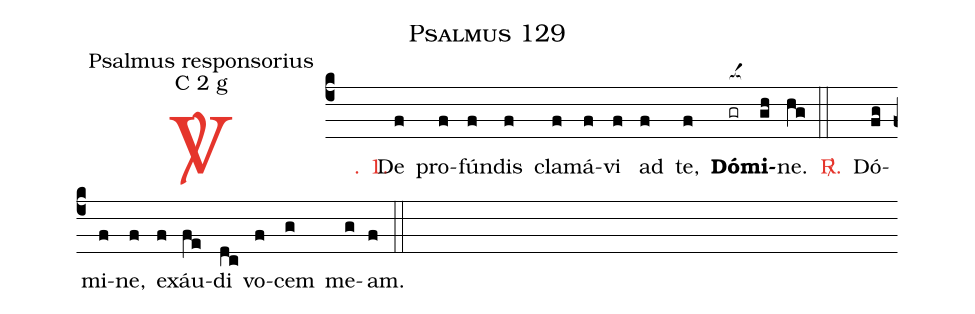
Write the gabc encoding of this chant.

name: Psalmus 129;
office-part: Psalmus responsorius;
mode: C 2 g;
%%
(c4)

<c><sp>V/</sp>. 1.</c>() De(f) pro(f)fún(f)dis(f) cla(f)má(f)vi(f) ad(f) te,(f) <b>Dó</b>(gr[ocba:1{])<b>mi</b>(gh[ocba:0}])ne.(hg)

(::)

<c><sp>R/</sp>.</c>() Dó(fg)mi(f)ne,(f) ex(f)áu(fe)di(dc) vo(f)cem(g) me(g)am.(f)

(::)
